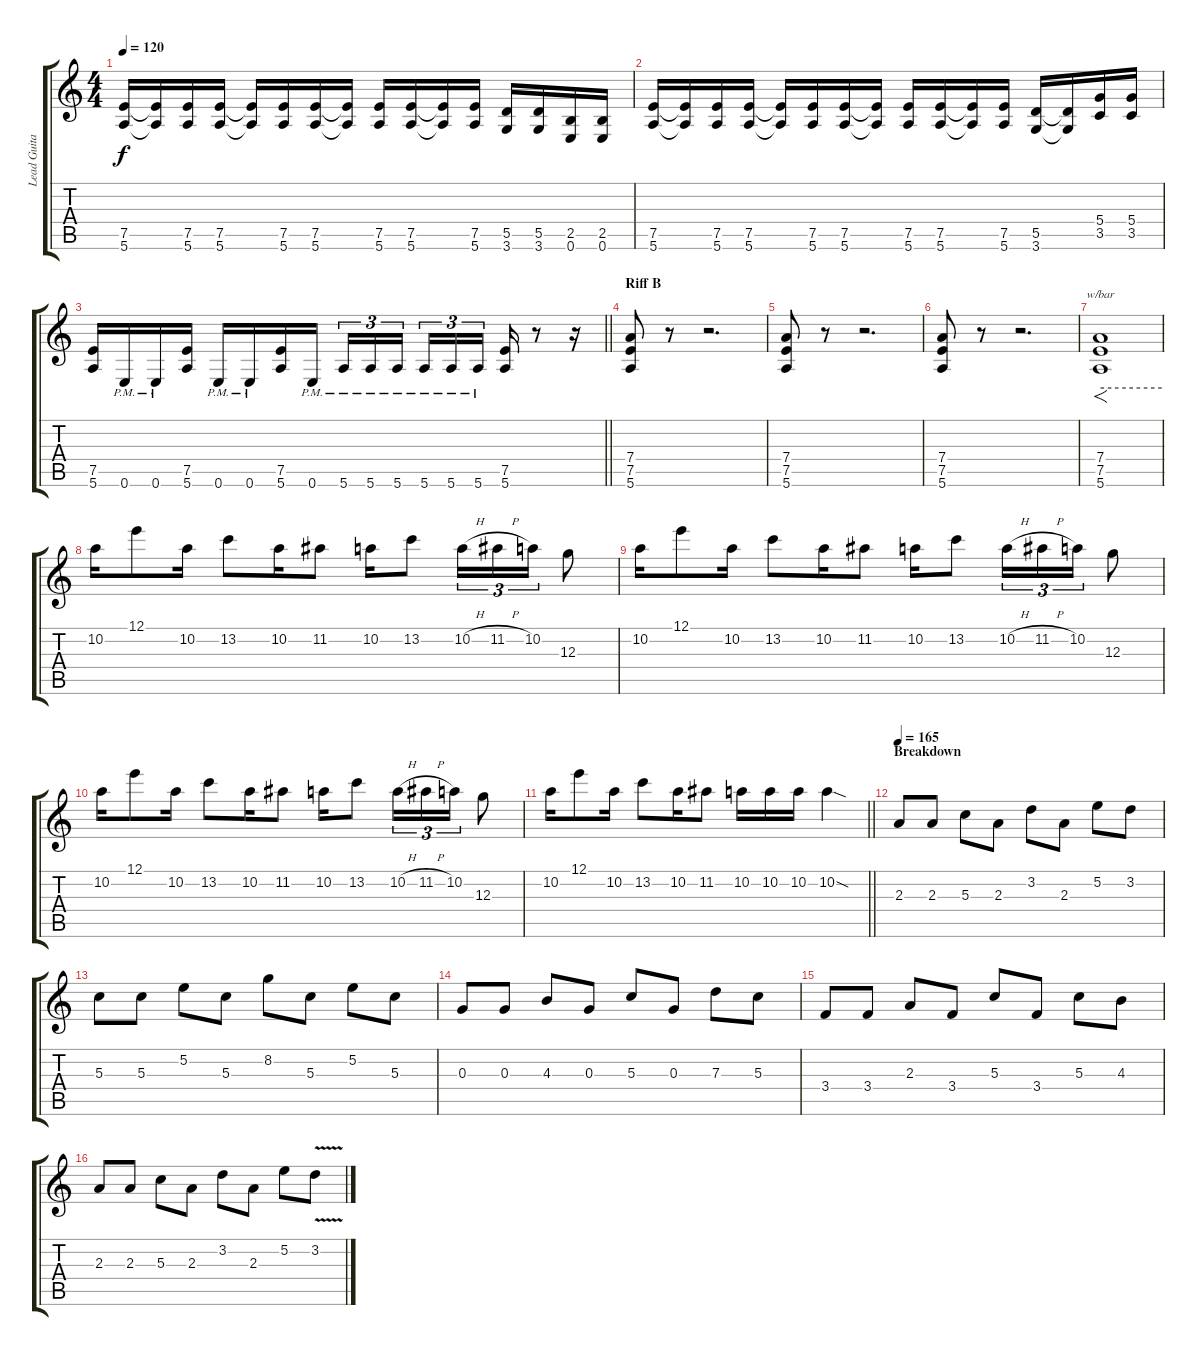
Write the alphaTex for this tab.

\track ("Lead Guitar (Mika)" "Lead Guita") {instrument distortionguitar}
\staff {score tabs}
\tuning (E4 B3 G3 D3 A2 E2) {hide}
\ts (4 4)
\tempo 120
\clef g2
\ks c
(7.5 5.6).16{dy f} (7.5{t} 5.6{t}).16 (7.5 5.6).16 (7.5 5.6).16 (7.5{t} 5.6{t}).16 (7.5 5.6).16 (7.5 5.6).16 (7.5{t} 5.6{t}).16 (7.5 5.6).16 (7.5 5.6).16 (7.5{t} 5.6{t}).16 (7.5 5.6).16 (5.5 3.6).16 (5.5 3.6).16 (2.5 0.6).16 (2.5 0.6).16 |
(7.5 5.6).16 (7.5{t} 5.6{t}).16 (7.5 5.6).16 (7.5 5.6).16 (7.5{t} 5.6{t}).16 (7.5 5.6).16 (7.5 5.6).16 (7.5{t} 5.6{t}).16 (7.5 5.6).16 (7.5 5.6).16 (7.5{t} 5.6{t}).16 (7.5 5.6).16 (5.5 3.6).16 (5.5{t} 3.6{t}).16 (5.4 3.5).16 (5.4 3.5).16 |
\barLineRight lightlight
(7.5 5.6).16 0.6{pm}.16 0.6{pm}.16 (7.5 5.6).16 0.6{pm}.16 0.6{pm}.16 (7.5 5.6).16 0.6{pm}.16 5.6{pm}.16{tu (3 2)} 5.6{pm}.16{tu (3 2)} 5.6{pm}.16{tu (3 2) beam splitsecondary} 5.6{pm}.16{tu (3 2)} 5.6{pm}.16{tu (3 2)} 5.6{pm}.16{tu (3 2)} (7.5 5.6).16 r.8 r.16 |
\section ("" "Riff B")
(7.4 7.5 5.6).8 r.8 r.2{d} |
(7.4 7.5 5.6).8 r.8 r.2{d} |
(7.4 7.5 5.6).8 r.8 r.2{d} |
(7.4 7.5 5.6).1{f tbe (hold default 0 0 60 0)} |
10.2.16 12.1.8 10.2.16 13.2.8 10.2.16 11.2.8 10.2.16 13.2.8 10.2{h}.16{tu (3 2)} 11.2{h}.16{tu (3 2)} 10.2.16{tu (3 2)} 12.3.8 |
10.2.16 12.1.8 10.2.16 13.2.8 10.2.16 11.2.8 10.2.16 13.2.8 10.2{h}.16{tu (3 2)} 11.2{h}.16{tu (3 2)} 10.2.16{tu (3 2)} 12.3.8 |
10.2.16 12.1.8 10.2.16 13.2.8 10.2.16 11.2.8 10.2.16 13.2.8 10.2{h}.16{tu (3 2)} 11.2{h}.16{tu (3 2)} 10.2.16{tu (3 2)} 12.3.8 |
\barLineRight lightlight
10.2.16 12.1.8 10.2.16 13.2.8 10.2.16 11.2.8 10.2.16 10.2.16 10.2.16 10.2{sod}.4 |
\section ("" "Breakdown")
\tempo 165
2.3.8 2.3.8 5.3.8 2.3.8 3.2.8 2.3.8 5.2.8 3.2.8 |
5.3.8 5.3.8 5.2.8 5.3.8 8.2.8 5.3.8 5.2.8 5.3.8 |
0.3.8 0.3.8 4.3.8 0.3.8 5.3.8 0.3.8 7.3.8 5.3.8 |
3.4.8 3.4.8 2.3.8 3.4.8 5.3.8 3.4.8 5.3.8 4.3.8 |
2.3.8 2.3.8 5.3.8 2.3.8 3.2.8 2.3.8 5.2.8 3.2{v}.8
